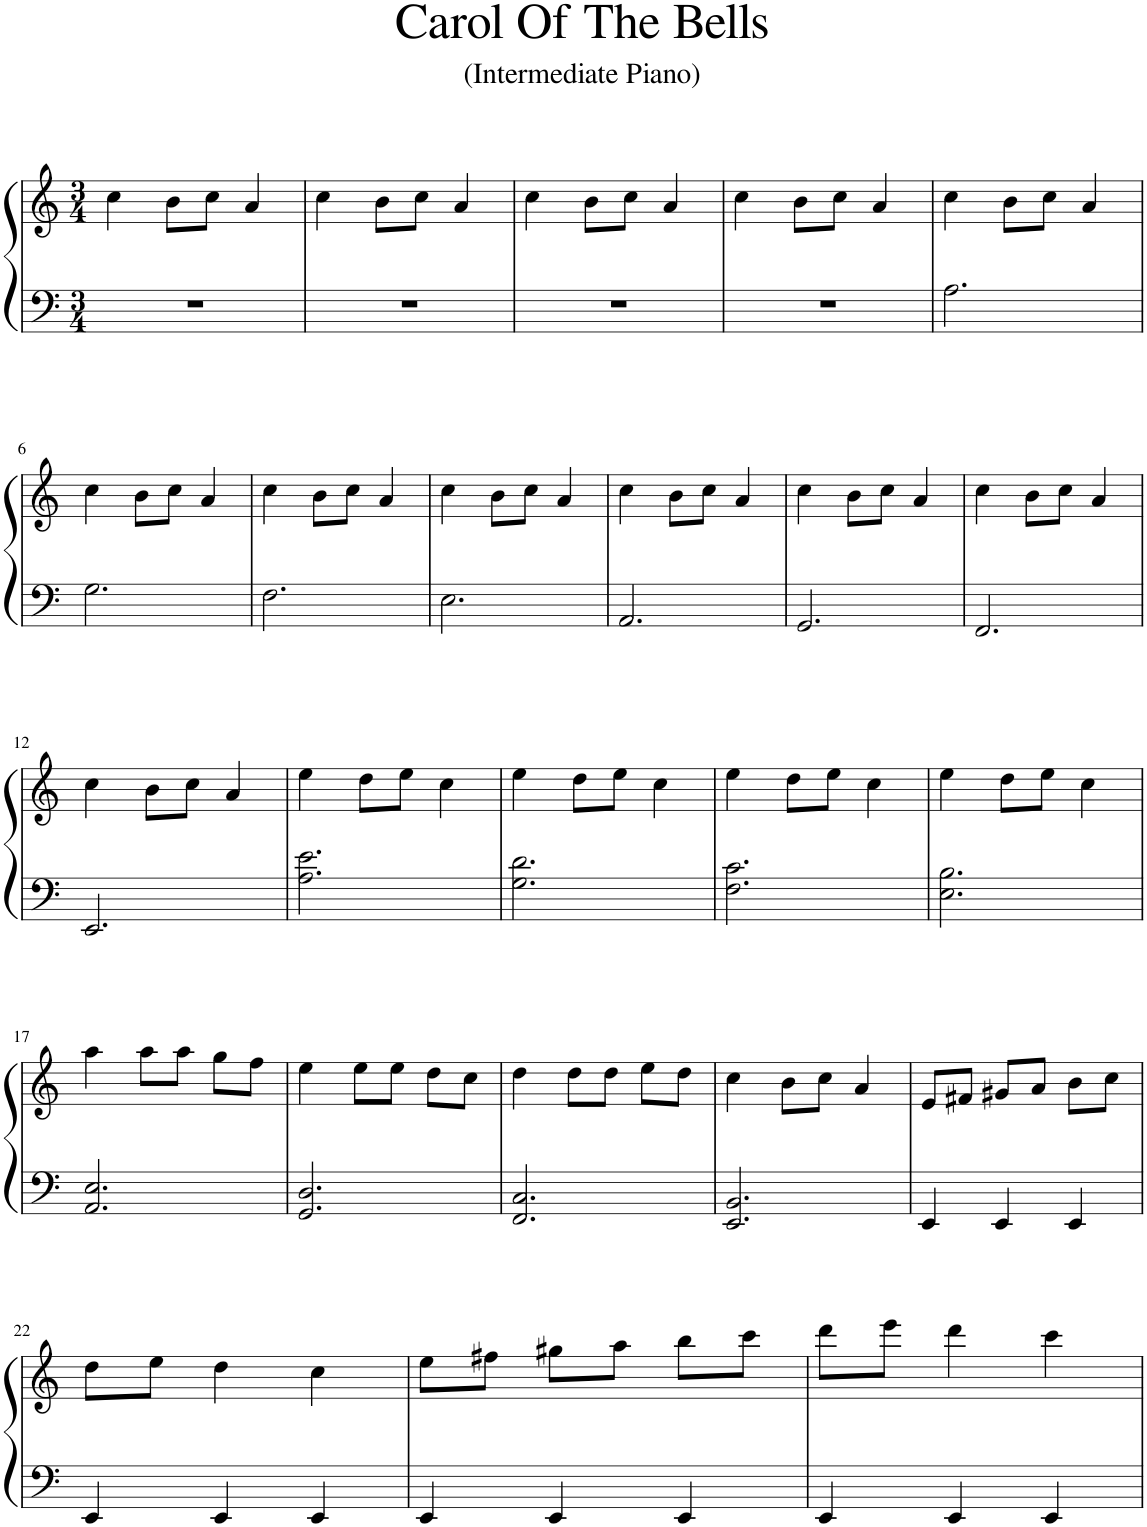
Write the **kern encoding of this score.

**kern	**kern
*part1	*part1
*staff2	*staff1
*I"Piano	*
*I'Pno.	*
*clefF4	*clefG2
*k[]	*k[]
*M3/4	*M3/4
=1	=1
2.r	4cc\
.	8b\L
.	8cc\J
.	4a/
=2	=2
2.r	4cc\
.	8b\L
.	8cc\J
.	4a/
=3	=3
2.r	4cc\
.	8b\L
.	8cc\J
.	4a/
=4	=4
2.r	4cc\
.	8b\L
.	8cc\J
.	4a/
=5	=5
2.A\	4cc\
.	8b\L
.	8cc\J
.	4a/
!!LO:LB:g=z
=6	=6
2.G\	4cc\
.	8b\L
.	8cc\J
.	4a/
=7	=7
2.F\	4cc\
.	8b\L
.	8cc\J
.	4a/
=8	=8
2.E\	4cc\
.	8b\L
.	8cc\J
.	4a/
=9	=9
2.AA/	4cc\
.	8b\L
.	8cc\J
.	4a/
=10	=10
2.GG/	4cc\
.	8b\L
.	8cc\J
.	4a/
=11	=11
2.FF/	4cc\
.	8b\L
.	8cc\J
.	4a/
!!LO:LB:g=z
=12	=12
2.EE/	4cc\
.	8b\L
.	8cc\J
.	4a/
=13	=13
2.A\ 2.e\	4ee\
.	8dd\L
.	8ee\J
.	4cc\
=14	=14
2.G\ 2.d\	4ee\
.	8dd\L
.	8ee\J
.	4cc\
=15	=15
2.F\ 2.c\	4ee\
.	8dd\L
.	8ee\J
.	4cc\
=16	=16
2.E\ 2.B\	4ee\
.	8dd\L
.	8ee\J
.	4cc\
!!LO:LB:g=z
=17	=17
2.AA/ 2.E/	4aa\
.	8aa\L
.	8aa\J
.	8gg\L
.	8ff\J
=18	=18
2.GG/ 2.D/	4ee\
.	8ee\L
.	8ee\J
.	8dd\L
.	8cc\J
=19	=19
2.FF/ 2.C/	4dd\
.	8dd\L
.	8dd\J
.	8ee\L
.	8dd\J
=20	=20
2.EE/ 2.BB/	4cc\
.	8b\L
.	8cc\J
.	4a/
=21	=21
4EE/	8e/L
.	8f#X/J
4EE/	8g#X/L
.	8a/J
4EE/	8b\L
.	8cc\J
!!LO:LB:g=z
=22	=22
4EE/	8dd\L
.	8ee\J
4EE/	4dd\
4EE/	4cc\
=23	=23
4EE/	8ee\L
.	8ff#X\J
4EE/	8gg#X\L
.	8aa\J
4EE/	8bb\L
.	8ccc\J
=24	=24
4EE/	8ddd\L
.	8eee\J
4EE/	4ddd\
4EE/	4ccc\
=	=
*-	*-
